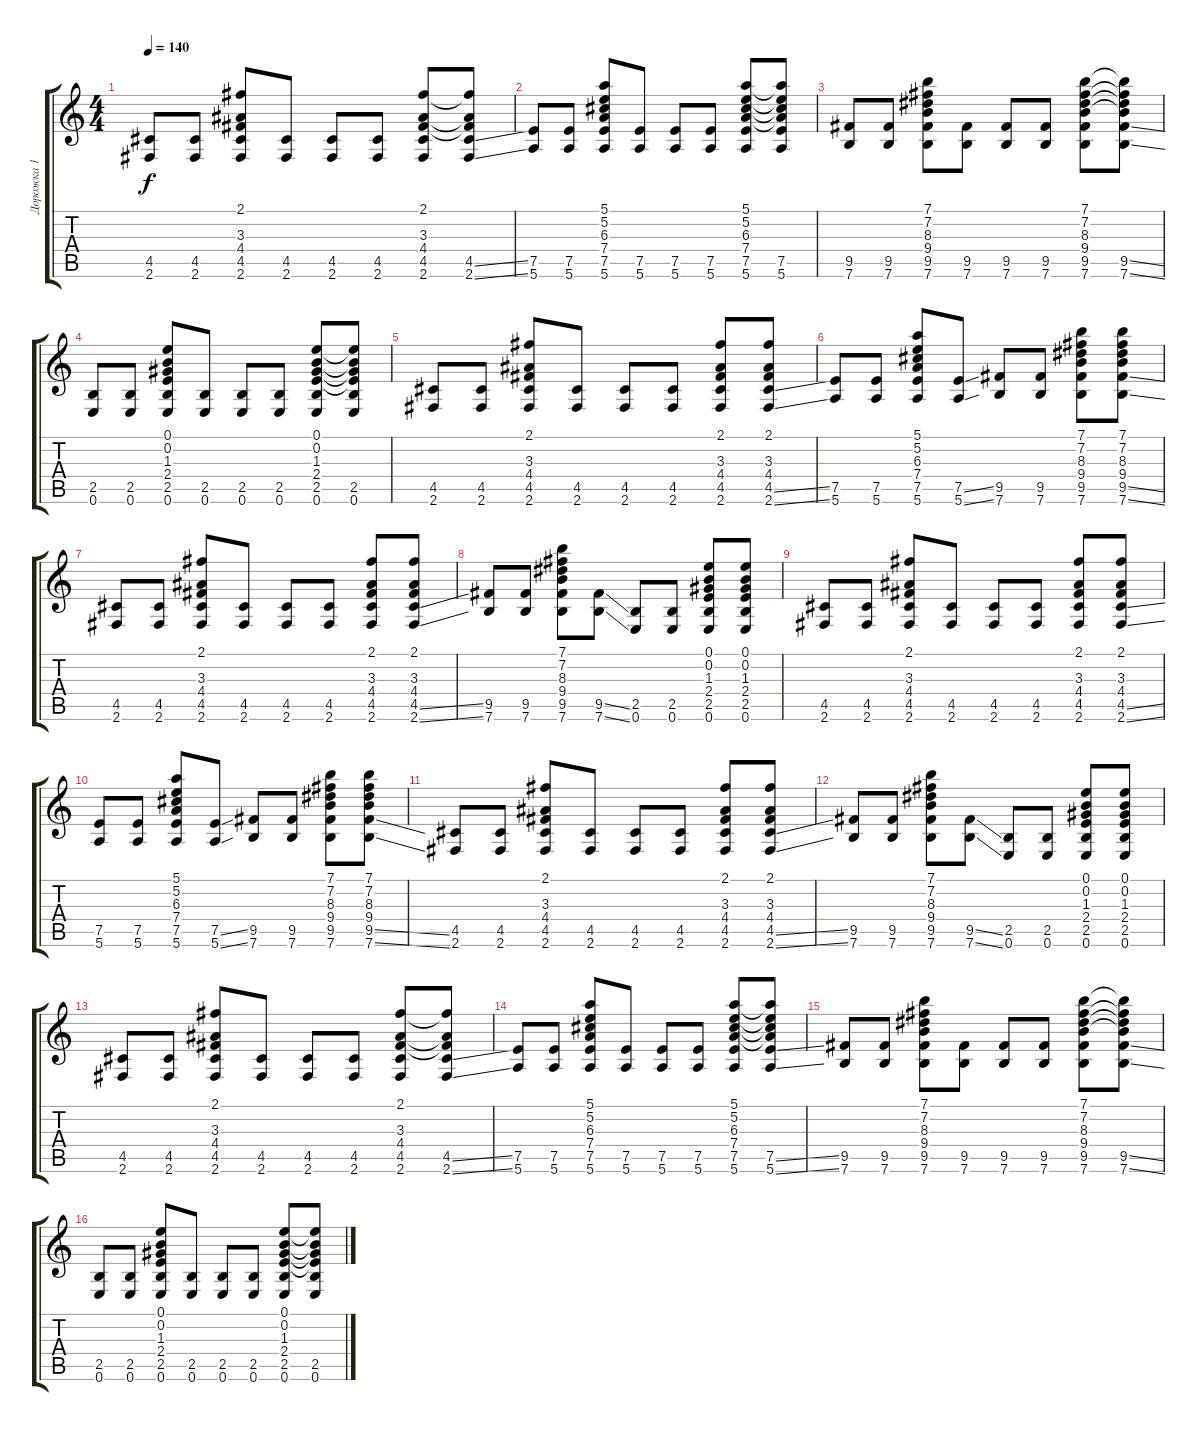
\track ("Дорожка 1" "Дорожка 1") {instrument acousticguitarsteel}
\staff {score tabs}
\tuning (E4 B3 G3 D3 A2 E2) {hide}
\ts (4 4)
\tempo 140
\clef g2
\ks c
(4.5 2.6).8{dy f volume 5 instrument distortionguitar} (4.5 2.6).8 (2.1 3.3 4.4 4.5 2.6).8 (4.5 2.6).8 (4.5 2.6).8 (4.5 2.6).8 (2.1 3.3 4.4 4.5 2.6).8 (2.1{t} 3.3{t} 4.4{t} 4.5{ss} 2.6{ss}).8 |
(7.5 5.6).8 (7.5 5.6).8 (5.1 5.2 6.3 7.4 7.5 5.6).8 (7.5 5.6).8 (7.5 5.6).8 (7.5 5.6).8 (5.1 5.2 6.3 7.4 7.5 5.6).8 (5.1{t} 5.2{t} 6.3{t} 7.4{t} 7.5 5.6).8 |
(9.5 7.6).8 (9.5 7.6).8 (7.1 7.2 8.3 9.4 9.5 7.6).8 (9.5 7.6).8 (9.5 7.6).8 (9.5 7.6).8 (7.1 7.2 8.3 9.4 9.5 7.6).8 (7.1{t} 7.2{t} 8.3{t} 9.4{t} 9.5{ss} 7.6{ss}).8 |
(2.5 0.6).8 (2.5 0.6).8 (0.1 0.2 1.3 2.4 2.5 0.6).8 (2.5 0.6).8 (2.5 0.6).8 (2.5 0.6).8 (0.1 0.2 1.3 2.4 2.5 0.6).8 (0.1{t} 0.2{t} 1.3{t} 2.4{t} 2.5 0.6).8 |
(4.5 2.6).8{volume 16 instrument acousticguitarnylon} (4.5 2.6).8 (2.1 3.3 4.4 4.5 2.6).8 (4.5 2.6).8 (4.5 2.6).8 (4.5 2.6).8 (2.1 3.3 4.4 4.5 2.6).8 (2.1 3.3 4.4 4.5{ss} 2.6{ss}).8 |
(7.5 5.6).8 (7.5 5.6).8 (5.1 5.2 6.3 7.4 7.5 5.6).8 (7.5{ss} 5.6{ss}).8 (9.5 7.6).8 (9.5 7.6).8 (7.1 7.2 8.3 9.4 9.5 7.6).8 (7.1 7.2 8.3 9.4 9.5{ss} 7.6{ss}).8 |
(4.5 2.6).8 (4.5 2.6).8 (2.1 3.3 4.4 4.5 2.6).8 (4.5 2.6).8 (4.5 2.6).8 (4.5 2.6).8 (2.1 3.3 4.4 4.5 2.6).8 (2.1 3.3 4.4 4.5{ss} 2.6{ss}).8 |
(9.5 7.6).8 (9.5 7.6).8 (7.1 7.2 8.3 9.4 9.5 7.6).8 (9.5{ss} 7.6{ss}).8 (2.5 0.6).8 (2.5 0.6).8 (0.1 0.2 1.3 2.4 2.5 0.6).8 (0.1 0.2 1.3 2.4 2.5 0.6).8 |
(4.5 2.6).8 (4.5 2.6).8 (2.1 3.3 4.4 4.5 2.6).8 (4.5 2.6).8 (4.5 2.6).8 (4.5 2.6).8 (2.1 3.3 4.4 4.5 2.6).8 (2.1 3.3 4.4 4.5{ss} 2.6{ss}).8 |
(7.5 5.6).8 (7.5 5.6).8 (5.1 5.2 6.3 7.4 7.5 5.6).8 (7.5{ss} 5.6{ss}).8 (9.5 7.6).8 (9.5 7.6).8 (7.1 7.2 8.3 9.4 9.5 7.6).8 (7.1 7.2 8.3 9.4 9.5{ss} 7.6{ss}).8 |
(4.5 2.6).8 (4.5 2.6).8 (2.1 3.3 4.4 4.5 2.6).8 (4.5 2.6).8 (4.5 2.6).8 (4.5 2.6).8 (2.1 3.3 4.4 4.5 2.6).8 (2.1 3.3 4.4 4.5{ss} 2.6{ss}).8 |
(9.5 7.6).8 (9.5 7.6).8 (7.1 7.2 8.3 9.4 9.5 7.6).8 (9.5{ss} 7.6{ss}).8 (2.5 0.6).8 (2.5 0.6).8 (0.1 0.2 1.3 2.4 2.5 0.6).8 (0.1 0.2 1.3 2.4 2.5 0.6).8 |
(4.5 2.6).8{volume 5 instrument distortionguitar} (4.5 2.6).8 (2.1 3.3 4.4 4.5 2.6).8 (4.5 2.6).8 (4.5 2.6).8 (4.5 2.6).8 (2.1 3.3 4.4 4.5 2.6).8 (2.1{t} 3.3{t} 4.4{t} 4.5{ss} 2.6{ss}).8 |
(7.5 5.6).8 (7.5 5.6).8 (5.1 5.2 6.3 7.4 7.5 5.6).8 (7.5 5.6).8 (7.5 5.6).8 (7.5 5.6).8 (5.1 5.2 6.3 7.4 7.5 5.6).8 (5.1{t} 5.2{t} 6.3{t} 7.4{t} 7.5{ss} 5.6{ss}).8 |
(9.5 7.6).8 (9.5 7.6).8 (7.1 7.2 8.3 9.4 9.5 7.6).8 (9.5 7.6).8 (9.5 7.6).8 (9.5 7.6).8 (7.1 7.2 8.3 9.4 9.5 7.6).8 (7.1{t} 7.2{t} 8.3{t} 9.4{t} 9.5{ss} 7.6{ss}).8 |
(2.5 0.6).8 (2.5 0.6).8 (0.1 0.2 1.3 2.4 2.5 0.6).8 (2.5 0.6).8 (2.5 0.6).8 (2.5 0.6).8 (0.1 0.2 1.3 2.4 2.5 0.6).8 (0.1{t} 0.2{t} 1.3{t} 2.4{t} 2.5 0.6).8
